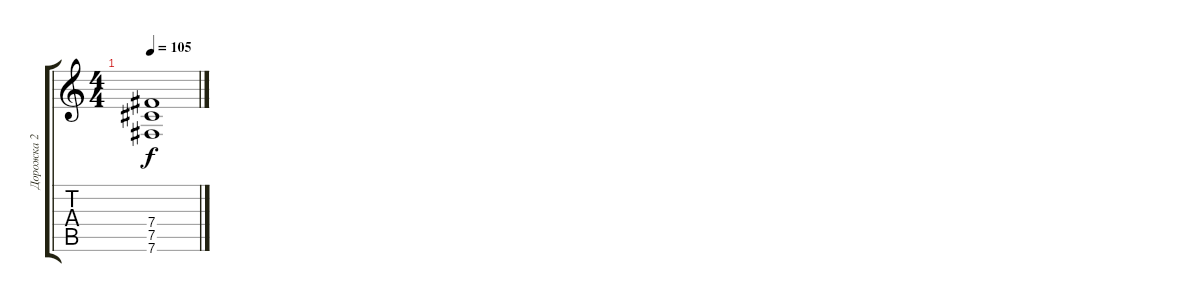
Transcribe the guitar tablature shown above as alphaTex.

\track ("Дорожка 2" "Дорожка 2") {instrument distortionguitar}
\staff {score tabs}
\tuning (Db4 Ab3 E3 B2 Gb2 B1) {hide}
\ts (4 4)
\tempo 105
\clef g2
\ks c
(7.4{t} 7.5{t} 7.6{t}).1{dy f}
